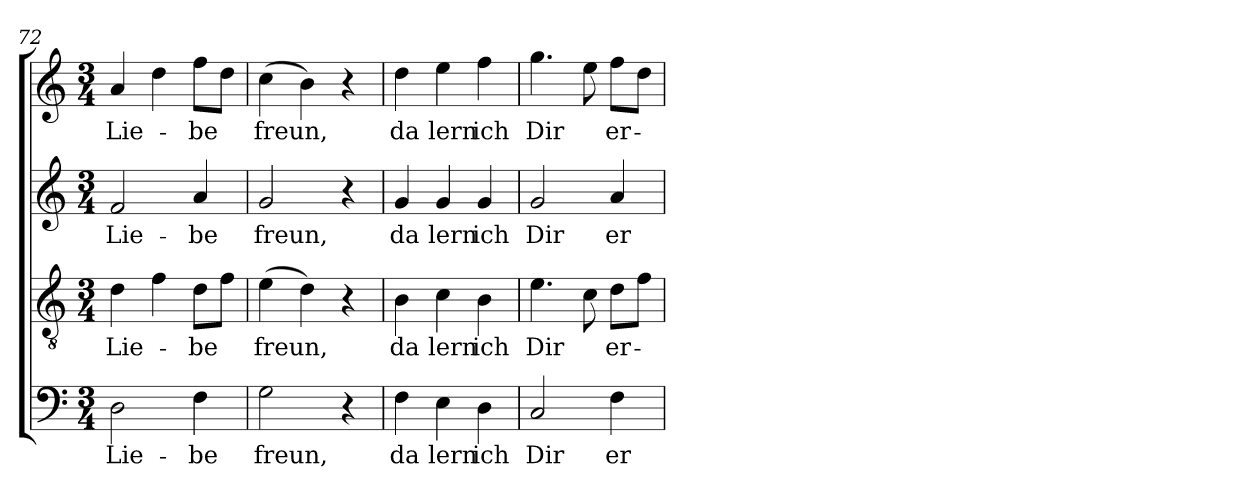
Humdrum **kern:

**kern	**text	**kern	**text	**kern	**text	**kern	**text
*part4	*part4	*part3	*part3	*part2	*part2	*part1	*part1
*staff4	*staff4	*staff3	*staff3	*staff2	*staff2	*staff1	*staff1
*clefF4	*	*clefGv2	*	*clefG2	*	*clefG2	*
*k[]	*	*k[]	*	*k[]	*	*k[]	*
*C:	*	*C:	*	*C:	*	*C:	*
*M3/4	*	*M3/4	*	*M3/4	*	*M3/4	*
=72	=72	=72	=72	=72	=72	=72	=72
!	!LO:LY:b	!	!LO:LY:b	!	!LO:LY:b	!	!LO:LY:b
2D\	Lie-	4d\	Lie-	2f/	Lie-	4a/	Lie-
.	.	4f\	.	.	.	4dd\	.
!	!LO:LY:b	!	!LO:LY:b	!	!LO:LY:b	!	!LO:LY:b
4F\	-be	8d\L	-be	4a/	-be	8ff\L	-be
.	.	8f\J	.	.	.	8dd\J	.
=73	=73	=73	=73	=73	=73	=73	=73
!	!LO:LY:b	!	!LO:LY:b	!	!LO:LY:b	!	!LO:LY:b
2G\	freun,	(>4e\	freun,	2g/	freun,	(>4cc\	freun,
.	.	4d\)	.	.	.	4b\)	.
4r	.	4r	.	4r	.	4r	.
=74	=74	=74	=74	=74	=74	=74	=74
!	!LO:LY:b	!	!LO:LY:b	!	!LO:LY:b	!	!LO:LY:b
4F\	da	4B\	da	4g/	da	4dd\	da
!	!LO:LY:b	!	!LO:LY:b	!	!LO:LY:b	!	!LO:LY:b
4E\	lern	4c\	lern	4g/	lern	4ee\	lern
!	!LO:LY:b	!	!LO:LY:b	!	!LO:LY:b	!	!LO:LY:b
4D\	ich	4B\	ich	4g/	ich	4ff\	ich
=75	=75	=75	=75	=75	=75	=75	=75
!	!LO:LY:b	!	!LO:LY:b	!	!LO:LY:b	!	!LO:LY:b
2C/	Dir	4.e\	Dir	2g/	Dir	4.gg\	Dir
.	.	8c\	.	.	.	8ee\	.
!	!LO:LY:b	!	!LO:LY:b	!	!LO:LY:b	!	!LO:LY:b
4F\	er-	8d\L	er-	4a/	er-	8ff\L	er-
.	.	8f\J	.	.	.	8dd\J	.
=	=	=	=	=	=	=	=
*-	*-	*-	*-	*-	*-	*-	*-
